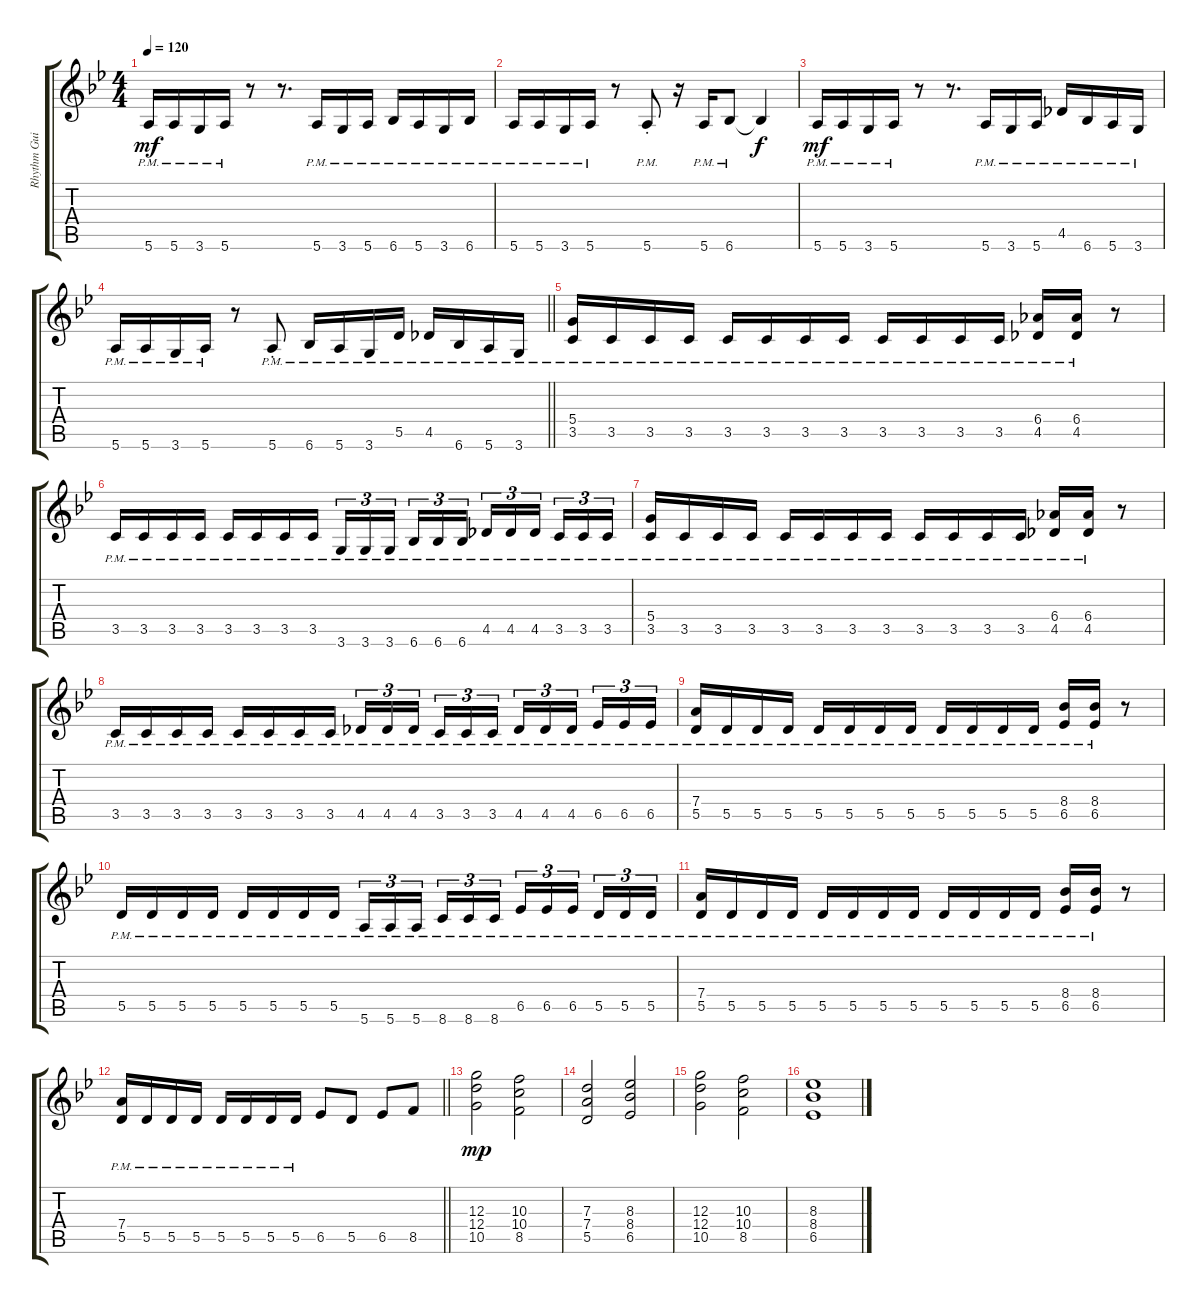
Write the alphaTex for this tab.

\track ("Rhythm Guitar B" "Rhythm Gui") {instrument overdrivenguitar}
\staff {score tabs}
\tuning (E4 B3 G3 D3 A2 E2) {hide}
\ts (4 4)
\tempo 120
\clef g2
\ks gminor
5.6{pm}.16{dy mf} 5.6{pm}.16 3.6{pm}.16 5.6{pm}.16 r.8 r.8{d} 5.6{pm}.16 3.6{pm}.16 5.6{pm}.16 6.6{pm}.16 5.6{pm}.16 3.6{pm}.16 6.6{pm}.16 |
5.6{pm}.16 5.6{pm}.16 3.6{pm}.16 5.6{pm}.16 r.8 5.6{pm st}.8 r.16 5.6{pm}.16 6.6{pm}.8 6.6{t}.4{dy f} |
5.6{pm}.16{dy mf} 5.6{pm}.16 3.6{pm}.16 5.6{pm}.16 r.8 r.8{d} 5.6{pm}.16 3.6{pm}.16 5.6{pm}.16 4.5{pm}.16 6.6{pm}.16 5.6{pm}.16 3.6{pm}.16 |
\barLineRight lightlight
5.6{pm}.16 5.6{pm}.16 3.6{pm}.16 5.6{pm}.16 r.8 5.6{pm st}.8 6.6{pm}.16 5.6{pm}.16 3.6{pm}.16 5.5{pm}.16 4.5{pm}.16 6.6{pm}.16 5.6{pm}.16 3.6{pm}.16 |
\section ("" "")
(5.4{pm} 3.5{pm}).16 3.5{pm}.16 3.5{pm}.16 3.5{pm}.16 3.5{pm}.16 3.5{pm}.16 3.5{pm}.16 3.5{pm}.16 3.5{pm}.16 3.5{pm}.16 3.5{pm}.16 3.5{pm}.16 (6.4{pm} 4.5{pm}).16 (6.4{pm} 4.5{pm}).16 r.8 |
3.5{pm}.16 3.5{pm}.16 3.5{pm}.16 3.5{pm}.16 3.5{pm}.16 3.5{pm}.16 3.5{pm}.16 3.5{pm}.16 3.6{pm}.16{tu (3 2)} 3.6{pm}.16{tu (3 2)} 3.6{pm}.16{tu (3 2) beam splitsecondary} 6.6{pm}.16{tu (3 2)} 6.6{pm}.16{tu (3 2)} 6.6{pm}.16{tu (3 2)} 4.5{pm}.16{tu (3 2)} 4.5{pm}.16{tu (3 2)} 4.5{pm}.16{tu (3 2) beam splitsecondary} 3.5{pm}.16{tu (3 2)} 3.5{pm}.16{tu (3 2)} 3.5{pm}.16{tu (3 2)} |
(5.4{pm} 3.5{pm}).16 3.5{pm}.16 3.5{pm}.16 3.5{pm}.16 3.5{pm}.16 3.5{pm}.16 3.5{pm}.16 3.5{pm}.16 3.5{pm}.16 3.5{pm}.16 3.5{pm}.16 3.5{pm}.16 (6.4{pm} 4.5{pm}).16 (6.4{pm} 4.5{pm}).16 r.8 |
3.5{pm}.16 3.5{pm}.16 3.5{pm}.16 3.5{pm}.16 3.5{pm}.16 3.5{pm}.16 3.5{pm}.16 3.5{pm}.16 4.5{pm}.16{tu (3 2)} 4.5{pm}.16{tu (3 2)} 4.5{pm}.16{tu (3 2) beam splitsecondary} 3.5{pm}.16{tu (3 2)} 3.5{pm}.16{tu (3 2)} 3.5{pm}.16{tu (3 2)} 4.5{pm}.16{tu (3 2)} 4.5{pm}.16{tu (3 2)} 4.5{pm}.16{tu (3 2) beam splitsecondary} 6.5{pm}.16{tu (3 2)} 6.5{pm}.16{tu (3 2)} 6.5{pm}.16{tu (3 2)} |
(7.4{pm} 5.5{pm}).16 5.5{pm}.16 5.5{pm}.16 5.5{pm}.16 5.5{pm}.16 5.5{pm}.16 5.5{pm}.16 5.5{pm}.16 5.5{pm}.16 5.5{pm}.16 5.5{pm}.16 5.5{pm}.16 (8.4{pm} 6.5{pm}).16 (8.4{pm} 6.5{pm}).16 r.8 |
5.5{pm}.16 5.5{pm}.16 5.5{pm}.16 5.5{pm}.16 5.5{pm}.16 5.5{pm}.16 5.5{pm}.16 5.5{pm}.16 5.6{pm}.16{tu (3 2)} 5.6{pm}.16{tu (3 2)} 5.6{pm}.16{tu (3 2) beam splitsecondary} 8.6{pm}.16{tu (3 2)} 8.6{pm}.16{tu (3 2)} 8.6{pm}.16{tu (3 2)} 6.5{pm}.16{tu (3 2)} 6.5{pm}.16{tu (3 2)} 6.5{pm}.16{tu (3 2) beam splitsecondary} 5.5{pm}.16{tu (3 2)} 5.5{pm}.16{tu (3 2)} 5.5{pm}.16{tu (3 2)} |
(7.4{pm} 5.5{pm}).16 5.5{pm}.16 5.5{pm}.16 5.5{pm}.16 5.5{pm}.16 5.5{pm}.16 5.5{pm}.16 5.5{pm}.16 5.5{pm}.16 5.5{pm}.16 5.5{pm}.16 5.5{pm}.16 (8.4{pm} 6.5{pm}).16 (8.4{pm} 6.5{pm}).16 r.8 |
\barLineRight lightlight
(7.4{pm} 5.5{pm}).16 5.5{pm}.16 5.5{pm}.16 5.5{pm}.16 5.5{pm}.16 5.5{pm}.16 5.5{pm}.16 5.5{pm}.16 6.5.8 5.5.8 6.5.8 8.5.8 |
\section ("" "")
(12.3 12.4 10.5).2{dy mp} (10.3 10.4 8.5).2 |
(7.3 7.4 5.5).2 (8.3 8.4 6.5).2 |
(12.3 12.4 10.5).2 (10.3 10.4 8.5).2 |
(8.3 8.4 6.5).1
